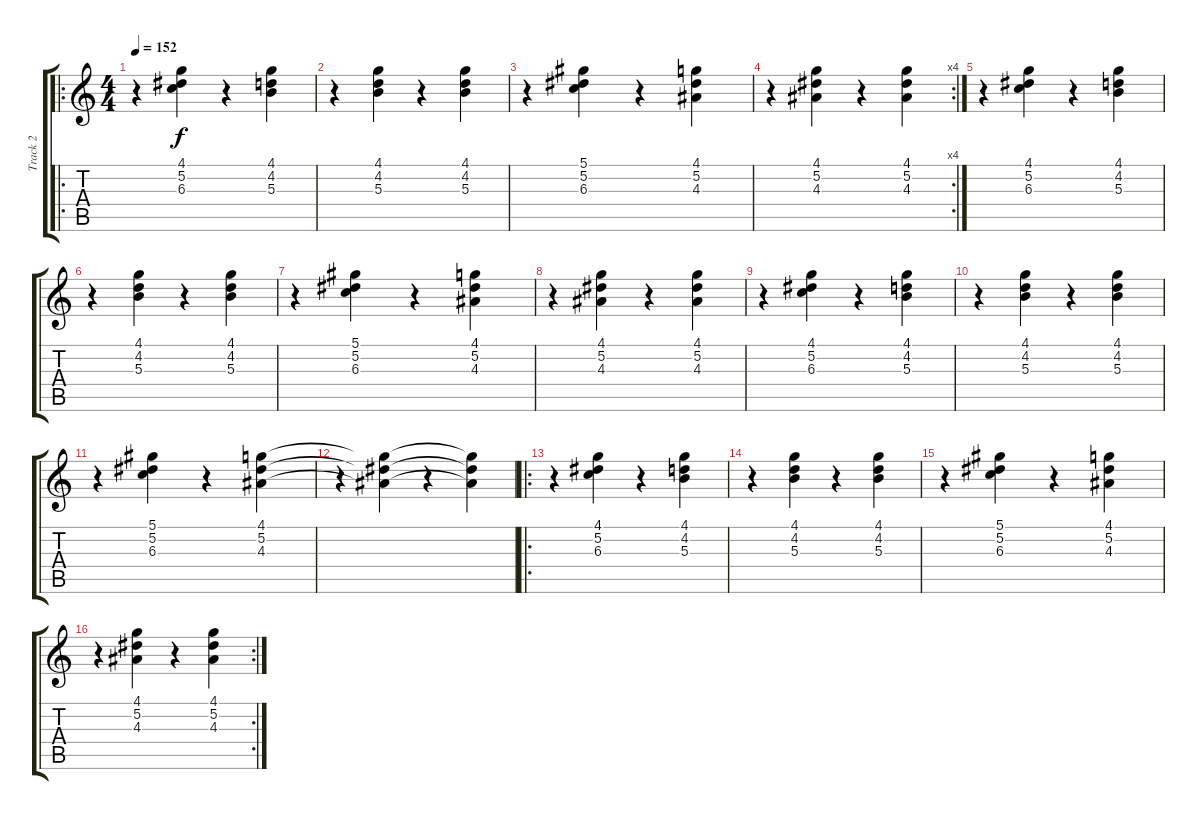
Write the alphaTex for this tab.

\track ("Track 2" "Track 2") {instrument electricguitarclean}
\staff {score tabs}
\tuning (Eb4 Bb3 Gb3 Db3 Ab2 Eb2) {hide}
\ro
\ts (4 4)
\tempo 152
\clef g2
\ks c
r.4{dy f} (4.1 5.2 6.3).4 r.4 (4.1 4.2 5.3).4 |
r.4 (4.1 4.2 5.3).4 r.4 (4.1 4.2 5.3).4 |
r.4 (5.1 5.2 6.3).4 r.4 (4.1 5.2 4.3).4 |
\rc 4
r.4 (4.1 5.2 4.3).4 r.4 (4.1 5.2 4.3).4 |
r.4 (4.1 5.2 6.3).4 r.4 (4.1 4.2 5.3).4 |
r.4 (4.1 4.2 5.3).4 r.4 (4.1 4.2 5.3).4 |
r.4 (5.1 5.2 6.3).4 r.4 (4.1 5.2 4.3).4 |
r.4 (4.1 5.2 4.3).4 r.4 (4.1 5.2 4.3).4 |
r.4 (4.1 5.2 6.3).4 r.4 (4.1 4.2 5.3).4 |
r.4 (4.1 4.2 5.3).4 r.4 (4.1 4.2 5.3).4 |
r.4 (5.1 5.2 6.3).4 r.4 (4.1 5.2 4.3).4 |
r.4 (4.1{t} 5.2{t} 4.3{t}).4 r.4 (4.1{t} 5.2{t} 4.3{t}).4 |
\ro
r.4 (4.1 5.2 6.3).4 r.4 (4.1 4.2 5.3).4 |
r.4 (4.1 4.2 5.3).4 r.4 (4.1 4.2 5.3).4 |
r.4 (5.1 5.2 6.3).4 r.4 (4.1 5.2 4.3).4 |
\rc 2
r.4 (4.1 5.2 4.3).4 r.4 (4.1 5.2 4.3).4
